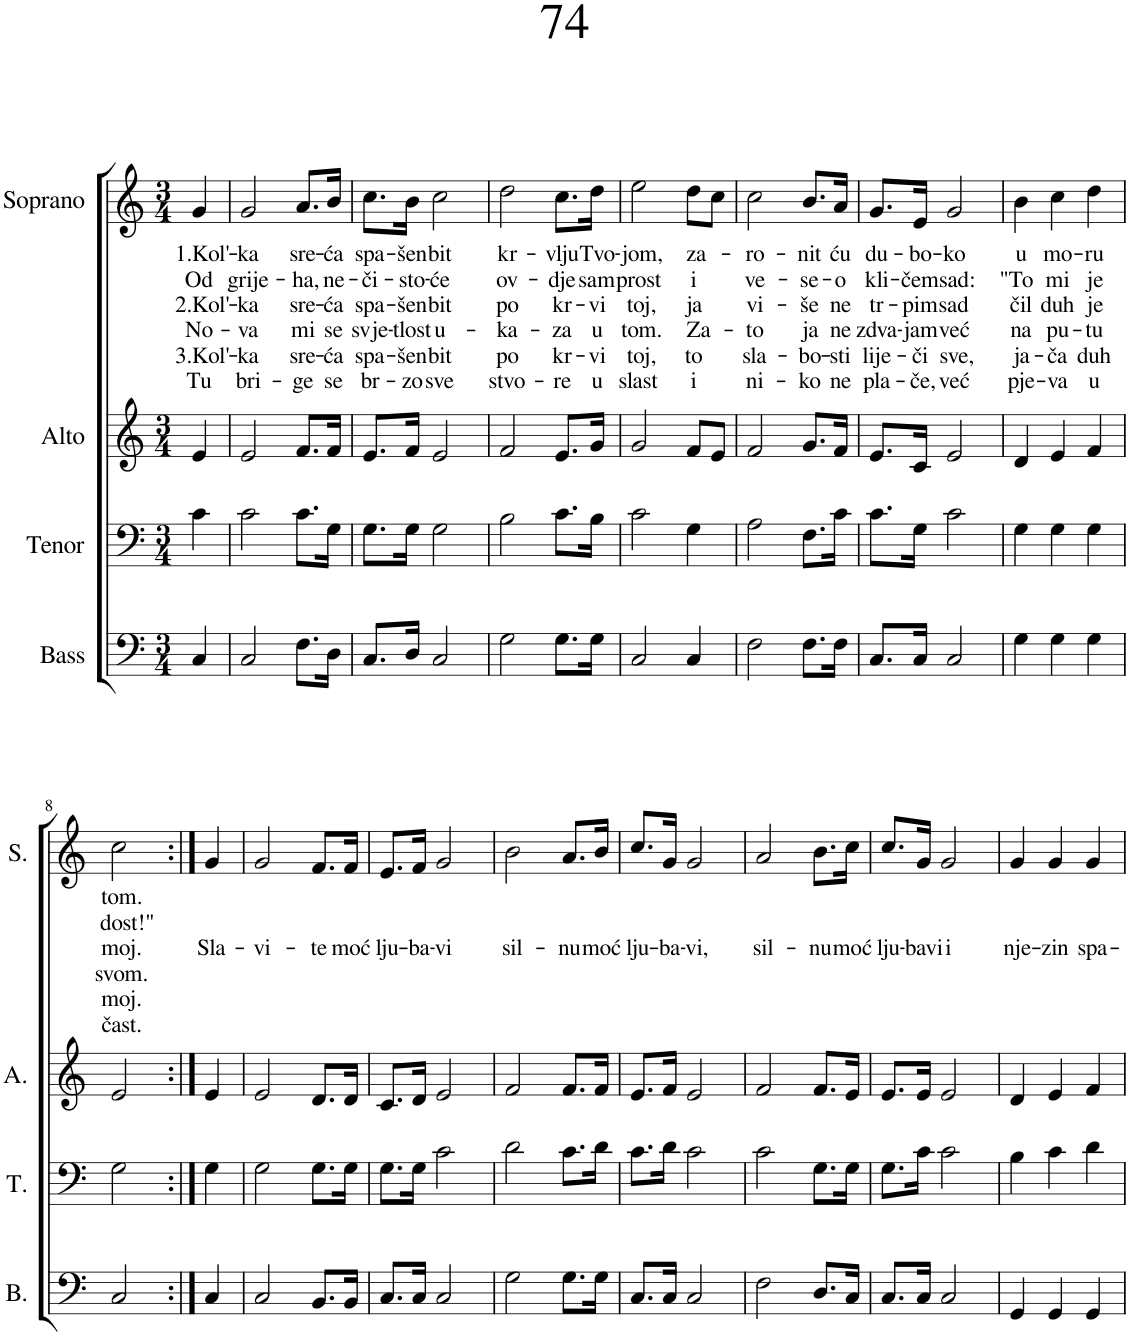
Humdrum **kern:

**kern	**kern	**kern	**kern	**text	**text	**text	**text	**text	**text
*part4	*part3	*part2	*part1	*part1	*part1	*part1	*part1	*part1	*part1
*staff4	*staff3	*staff2	*staff1	*staff1	*staff1	*staff1	*staff1	*staff1	*staff1
*I"Bass	*I"Tenor	*I"Alto	*I"Soprano	*	*	*	*	*	*
*I'B.	*I'T.	*I'A.	*I'S.	*	*	*	*	*	*
*clefF4	*clefF4	*clefG2	*clefG2	*	*	*	*	*	*
*k[]	*k[]	*k[]	*k[]	*	*	*	*	*	*
*M3/4	*M3/4	*M3/4	*M3/4	*	*	*	*	*	*
=	=	=	=	=	=	=	=	=	=
!	!	!	!	!LO:LY:b	!LO:LY:b	!LO:LY:b	!LO:LY:b	!LO:LY:b	!LO:LY:b
4C/	4c\	4e/	4g/	1.Kol'-	Od	2.Kol'-	No-	3.Kol'-	Tu
=1	=1	=1	=1	=1	=1	=1	=1	=1	=1
!	!	!	!	!LO:LY:b	!LO:LY:b	!LO:LY:b	!LO:LY:b	!LO:LY:b	!LO:LY:b
2C/	2c\	2e/	2g/	-ka	grije-	-ka	-va	-ka	bri-
!	!	!	!	!LO:LY:b	!LO:LY:b	!LO:LY:b	!LO:LY:b	!LO:LY:b	!LO:LY:b
8.F\L	8.c\L	8.f/L	8.a/L	sre-	-ha,	sre-	mi	sre-	-ge
!	!	!	!	!LO:LY:b	!LO:LY:b	!LO:LY:b	!LO:LY:b	!LO:LY:b	!LO:LY:b
16D\Jk	16G\Jk	16f/Jk	16b/Jk	-ća	ne-	-ća	se	-ća	se
=2	=2	=2	=2	=2	=2	=2	=2	=2	=2
!	!	!	!	!LO:LY:b	!LO:LY:b	!LO:LY:b	!LO:LY:b	!LO:LY:b	!LO:LY:b
8.C/L	8.G\L	8.e/L	8.cc\L	spa-	-či-	spa-	svje-	spa-	br-
!	!	!	!	!LO:LY:b	!LO:LY:b	!LO:LY:b	!LO:LY:b	!LO:LY:b	!LO:LY:b
16D/Jk	16G\Jk	16f/Jk	16b\Jk	-šen	-sto-	-šen	-tlost	-šen	-zo
!	!	!	!	!LO:LY:b	!LO:LY:b	!LO:LY:b	!LO:LY:b	!LO:LY:b	!LO:LY:b
2C/	2G\	2e/	2cc\	bit	-će	bit	u-	bit	sve
=3	=3	=3	=3	=3	=3	=3	=3	=3	=3
!	!	!	!	!LO:LY:b	!LO:LY:b	!LO:LY:b	!LO:LY:b	!LO:LY:b	!LO:LY:b
2G\	2B\	2f/	2dd\	kr-	ov-	po	-ka-	po	stvo-
!	!	!	!	!LO:LY:b	!LO:LY:b	!LO:LY:b	!LO:LY:b	!LO:LY:b	!LO:LY:b
8.G\L	8.c\L	8.e/L	8.cc\L	-vlju	-dje	kr-	-za	kr-	-re
!	!	!	!	!LO:LY:b	!LO:LY:b	!LO:LY:b	!LO:LY:b	!LO:LY:b	!LO:LY:b
16G\Jk	16B\Jk	16g/Jk	16dd\Jk	Tvo-	sam	-vi	u	-vi	u
=4	=4	=4	=4	=4	=4	=4	=4	=4	=4
!	!	!	!	!LO:LY:b	!LO:LY:b	!LO:LY:b	!LO:LY:b	!LO:LY:b	!LO:LY:b
2C/	2c\	2g/	2ee\	-jom,	prost	toj,	tom.	toj,	slast
!	!	!	!	!LO:LY:b	!LO:LY:b	!LO:LY:b	!LO:LY:b	!LO:LY:b	!LO:LY:b
4C/	4G\	8f/L	8dd\L	za-	i	ja	Za-	to	i
.	.	8e/J	8cc\J	.	.	.	.	.	.
=5	=5	=5	=5	=5	=5	=5	=5	=5	=5
!	!	!	!	!LO:LY:b	!LO:LY:b	!LO:LY:b	!LO:LY:b	!LO:LY:b	!LO:LY:b
2F\	2A\	2f/	2cc\	-ro-	ve-	vi-	-to	sla-	ni-
!	!	!	!	!LO:LY:b	!LO:LY:b	!LO:LY:b	!LO:LY:b	!LO:LY:b	!LO:LY:b
8.F\L	8.F\L	8.g/L	8.b/L	-nit	-se-	-še	ja	-bo-	-ko
!	!	!	!	!LO:LY:b	!LO:LY:b	!LO:LY:b	!LO:LY:b	!LO:LY:b	!LO:LY:b
16F\Jk	16c\Jk	16f/Jk	16a/Jk	ću	-o	ne	ne	-sti	ne
=6	=6	=6	=6	=6	=6	=6	=6	=6	=6
!	!	!	!	!LO:LY:b	!LO:LY:b	!LO:LY:b	!LO:LY:b	!LO:LY:b	!LO:LY:b
8.C/L	8.c\L	8.e/L	8.g/L	du-	kli-	tr-	zdva-	lije-	pla-
!	!	!	!	!LO:LY:b	!LO:LY:b	!LO:LY:b	!LO:LY:b	!LO:LY:b	!LO:LY:b
16C/Jk	16G\Jk	16c/Jk	16e/Jk	-bo-	-čem	-pim	-jam	-či	-če,
!	!	!	!	!LO:LY:b	!LO:LY:b	!LO:LY:b	!LO:LY:b	!LO:LY:b	!LO:LY:b
2C/	2c\	2e/	2g/	-ko	sad:	sad	već	sve,	već
=7	=7	=7	=7	=7	=7	=7	=7	=7	=7
!	!	!	!	!LO:LY:b	!LO:LY:b	!LO:LY:b	!LO:LY:b	!LO:LY:b	!LO:LY:b
4G\	4G\	4d/	4b\	u	"To	čil	na	ja-	pje-
!	!	!	!	!LO:LY:b	!LO:LY:b	!LO:LY:b	!LO:LY:b	!LO:LY:b	!LO:LY:b
4G\	4G\	4e/	4cc\	mo-	mi	duh	pu-	-ča	-va
!	!	!	!	!LO:LY:b	!LO:LY:b	!LO:LY:b	!LO:LY:b	!LO:LY:b	!LO:LY:b
4G\	4G\	4f/	4dd\	-ru	je	je	-tu	duh	u
!!LO:LB:g=z
=8	=8	=8	=8	=8	=8	=8	=8	=8	=8
!	!	!	!	!LO:LY:b	!LO:LY:b	!LO:LY:b	!LO:LY:b	!LO:LY:b	!LO:LY:b
2C/	2G\	2e/	2cc\	tom.	dost!"	moj.	svom.	moj.	čast.
=9:|!	=9:|!	=9:|!	=9:|!	=9:|!	=9:|!	=9:|!	=9:|!	=9:|!	=9:|!
!	!	!	!	!	!	!LO:LY:b	!	!	!
4C/	4G\	4e/	4g/	.	.	Sla-	.	.	.
=10	=10	=10	=10	=10	=10	=10	=10	=10	=10
!	!	!	!	!	!	!LO:LY:b	!	!	!
2C/	2G\	2e/	2g/	.	.	-vi-	.	.	.
!	!	!	!	!	!	!LO:LY:b	!	!	!
8.BB/L	8.G\L	8.d/L	8.f/L	.	.	-te	.	.	.
!	!	!	!	!	!	!LO:LY:b	!	!	!
16BB/Jk	16G\Jk	16d/Jk	16f/Jk	.	.	moć	.	.	.
=11	=11	=11	=11	=11	=11	=11	=11	=11	=11
!	!	!	!	!	!	!LO:LY:b	!	!	!
8.C/L	8.G\L	8.c/L	8.e/L	.	.	lju-	.	.	.
!	!	!	!	!	!	!LO:LY:b	!	!	!
16C/Jk	16G\Jk	16d/Jk	16f/Jk	.	.	-ba-	.	.	.
!	!	!	!	!	!	!LO:LY:b	!	!	!
2C/	2c\	2e/	2g/	.	.	-vi	.	.	.
=12	=12	=12	=12	=12	=12	=12	=12	=12	=12
!	!	!	!	!	!	!LO:LY:b	!	!	!
2G\	2d\	2f/	2b\	.	.	sil-	.	.	.
!	!	!	!	!	!	!LO:LY:b	!	!	!
8.G\L	8.c\L	8.f/L	8.a/L	.	.	-nu	.	.	.
!	!	!	!	!	!	!LO:LY:b	!	!	!
16G\Jk	16d\Jk	16f/Jk	16b/Jk	.	.	moć	.	.	.
=13	=13	=13	=13	=13	=13	=13	=13	=13	=13
!	!	!	!	!	!	!LO:LY:b	!	!	!
8.C/L	8.c\L	8.e/L	8.cc/L	.	.	lju-	.	.	.
!	!	!	!	!	!	!LO:LY:b	!	!	!
16C/Jk	16d\Jk	16f/Jk	16g/Jk	.	.	-ba-	.	.	.
!	!	!	!	!	!	!LO:LY:b	!	!	!
2C/	2c\	2e/	2g/	.	.	-vi,	.	.	.
=14	=14	=14	=14	=14	=14	=14	=14	=14	=14
!	!	!	!	!	!	!LO:LY:b	!	!	!
2F\	2c\	2f/	2a/	.	.	sil-	.	.	.
!	!	!	!	!	!	!LO:LY:b	!	!	!
8.D/L	8.G\L	8.f/L	8.b\L	.	.	-nu	.	.	.
!	!	!	!	!	!	!LO:LY:b	!	!	!
16C/Jk	16G\Jk	16e/Jk	16cc\Jk	.	.	moć	.	.	.
=15	=15	=15	=15	=15	=15	=15	=15	=15	=15
!	!	!	!	!	!	!LO:LY:b	!	!	!
8.C/L	8.G\L	8.e/L	8.cc/L	.	.	lju-	.	.	.
!	!	!	!	!	!	!LO:LY:b	!	!	!
16C/Jk	16c\Jk	16e/Jk	16g/Jk	.	.	-bavi	.	.	.
!	!	!	!	!	!	!LO:LY:b	!	!	!
2C/	2c\	2e/	2g/	.	.	i	.	.	.
=16	=16	=16	=16	=16	=16	=16	=16	=16	=16
!	!	!	!	!	!	!LO:LY:b	!	!	!
4GG/	4B\	4d/	4g/	.	.	nje-	.	.	.
!	!	!	!	!	!	!LO:LY:b	!	!	!
4GG/	4c\	4e/	4g/	.	.	-zin	.	.	.
!	!	!	!	!	!	!LO:LY:b	!	!	!
4GG/	4d\	4f/	4g/	.	.	spa-	.	.	.
=	=	=	=	=	=	=	=	=	=
*-	*-	*-	*-	*-	*-	*-	*-	*-	*-
